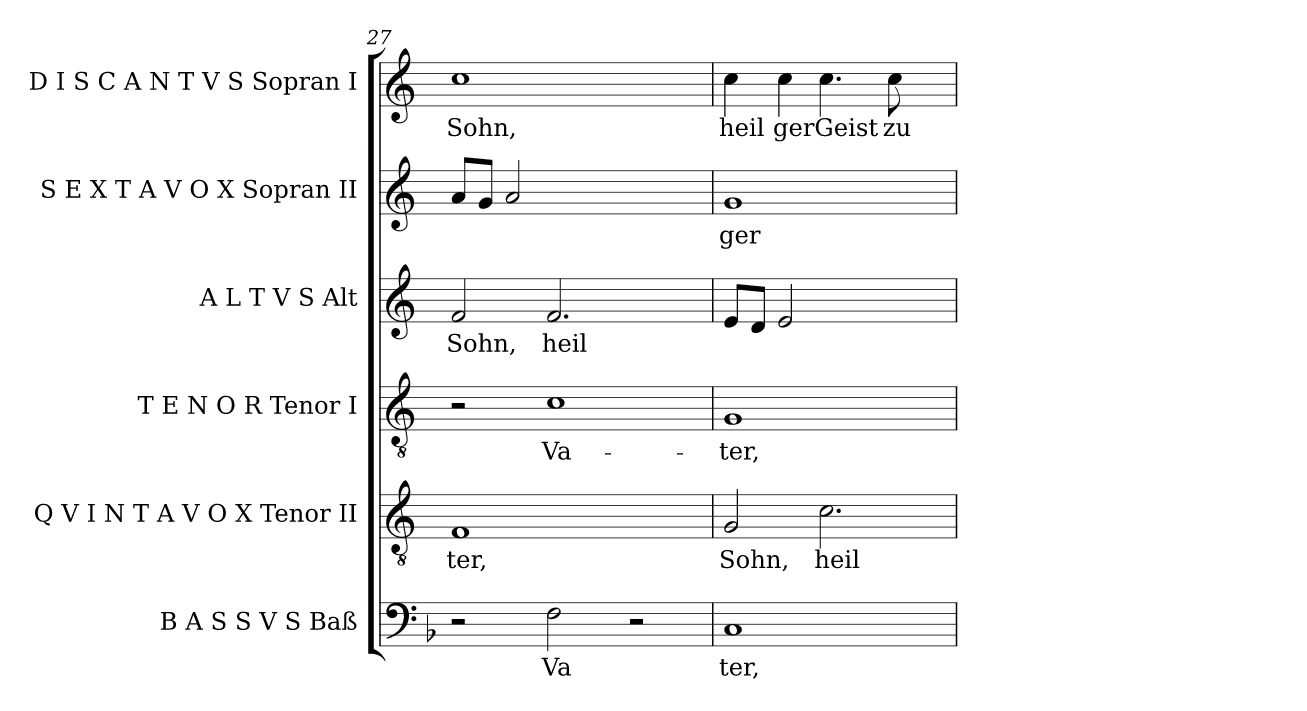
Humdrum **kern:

**kern	**text	**kern	**text	**kern	**text	**kern	**text	**kern	**text	**kern	**text
*part6	*part6	*part5	*part5	*part4	*part4	*part3	*part3	*part2	*part2	*part1	*part1
*staff6	*staff6	*staff5	*staff5	*staff4	*staff4	*staff3	*staff3	*staff2	*staff2	*staff1	*staff1
*I"B A S S V S  Baß	*	*I"Q V I N T A V O X  Tenor II	*	*I"T E N O R  Tenor I	*	*I"A L T V S  Alt	*	*I"S E X T A V O X  Sopran II	*	*I"D I S C A N T V S  Sopran I	*
*clefF4	*	*clefGv2	*	*clefGv2	*	*clefG2	*	*clefG2	*	*clefG2	*
*	*	*ITrd-3c-5	*	*ITrd-3c-5	*	*ITrd-3c-5	*	*ITrd-3c-5	*	*ITrd-3c-5	*
*k[b-]	*	*k[b-]	*	*k[b-]	*	*k[b-]	*	*k[b-]	*	*k[b-]	*
*F:	*	*F:	*	*F:	*	*F:	*	*F:	*	*F:	*
=27	=27	=27	=27	=27	=27	=27	=27	=27	=27	=27	=27
!	!	!	!LO:LY:b:cj	!	!	!	!LO:LY:b:cj	!	!LO:LY:b:cj	!	!LO:LY:b:rj
2r	.	1B-	-ter,	2r	.	2b-/	Sohn,	8dd/L	.	1ff	Sohn,
!	!	!	!	!	!	!	!	!	!LO:LY:b:cj	!	!
.	.	.	.	.	.	.	.	8cc/J	.	.	.
!	!	!	!	!	!	!	!	!	!LO:LY:b:cj	!	!
.	.	.	.	.	.	.	.	2dd/	.	.	.
!	!LO:LY:b:rj	!	!	!	!LO:LY:b:rj	!	!LO:LY:b:cj	!	!	!	!
2F\	Va	.	.	1f	Va-	2.b-/	heil-	.	.	.	.
.	.	.	.	.	.	.	.	2.ryy	.	.	.
2r	.	2ryy	.	.	.	.	.	.	.	2ryy	.
.	.	.	.	.	.	4ryy	.	.	.	.	.
=28	=28	=28	=28	=28	=28	=28	=28	=28	=28	=28	=28
!	!LO:LY:b:rj	!	!LO:LY:b:cj	!	!LO:LY:b:rj	!	!LO:LY:b:cj	!	!LO:LY:b:cj	!	!LO:LY:b:rj
1C	ter,	2c/	Sohn,	1c	-ter,	8a/L	--	1cc	ger	4ff\	heil
!	!	!	!	!	!	!	!LO:LY:b:cj	!	!	!	!
.	.	.	.	.	.	8g/J	--	.	.	.	.
!	!	!	!	!	!	!	!LO:LY:b:cj	!	!	!	!LO:LY:b:rj
.	.	.	.	.	.	2a/	--	.	.	4ff\	ger
!	!	!	!LO:LY:b:cj	!	!	!	!	!	!	!	!LO:LY:b:rj
.	.	2.f\	heil-	.	.	.	.	.	.	4.ff\	Geist
.	.	.	.	.	.	2ryy	.	.	.	.	.
!	!	!	!	!	!	!	!	!	!	!	!LO:LY:b:rj
.	.	.	.	.	.	.	.	.	.	8ff\	zu
4ryy	.	.	.	4ryy	.	.	.	4ryy	.	4ryy	.
=	=	=	=	=	=	=	=	=	=	=	=
*-	*-	*-	*-	*-	*-	*-	*-	*-	*-	*-	*-
